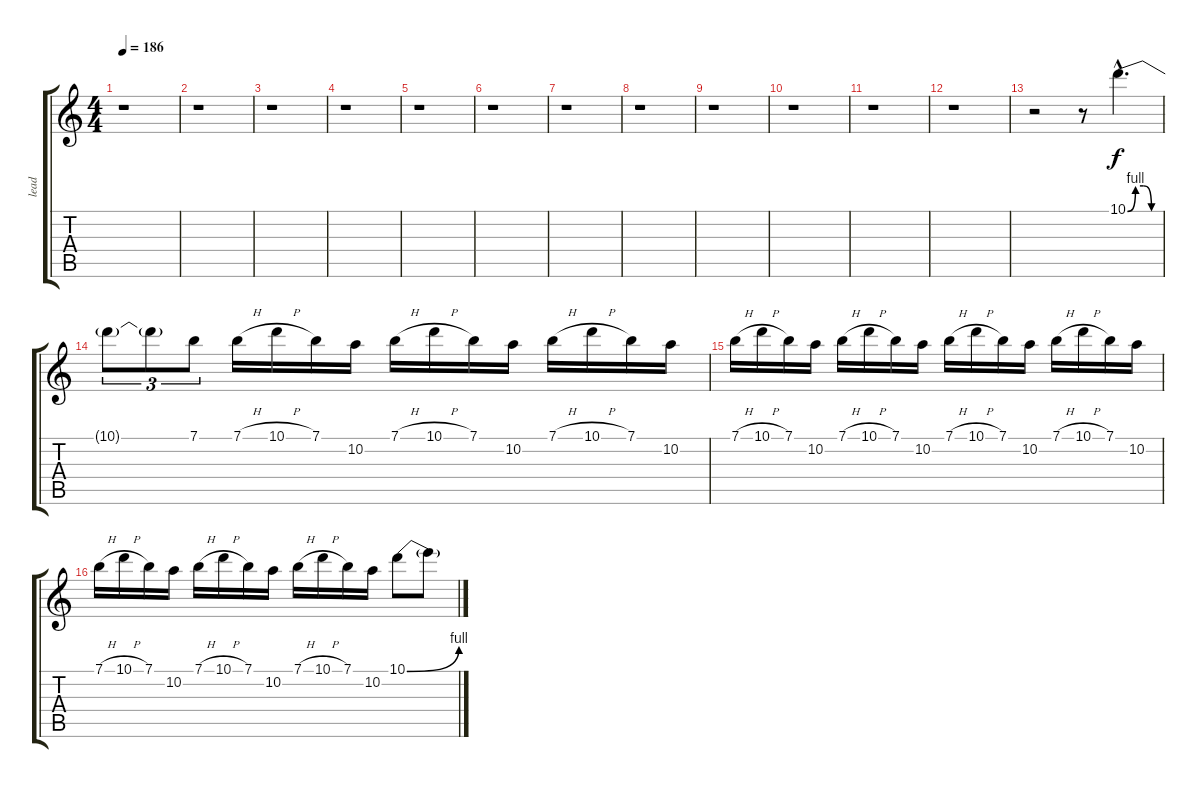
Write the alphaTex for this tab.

\track ("lead" "lead") {instrument distortionguitar}
\staff {score tabs}
\tuning (E4 B3 G3 D3 A2 E2) {hide}
\ts (4 4)
\tempo 186
\clef g2
\ks c
r.1{dy f} |
r.1 |
r.1 |
r.1 |
r.1 |
r.1 |
r.1 |
r.1 |
r.1 |
r.1 |
r.1 |
r.1 |
r.2 r.8 10.1{be (custom 0 0 15 4 30 4 45 0 60 0) hac}.4{d} |
10.1{t}.8{tu (3 2)} 10.1{t}.8{tu (3 2)} 7.1.8{tu (3 2)} 7.1{h}.16 10.1{h}.16 7.1.16 10.2.16 7.1{h}.16 10.1{h}.16 7.1.16 10.2.16 7.1{h}.16 10.1{h}.16 7.1.16 10.2.16 |
7.1{h}.16 10.1{h}.16 7.1.16 10.2.16 7.1{h}.16 10.1{h}.16 7.1.16 10.2.16 7.1{h}.16 10.1{h}.16 7.1.16 10.2.16 7.1{h}.16 10.1{h}.16 7.1.16 10.2.16 |
7.1{h}.16 10.1{h}.16 7.1.16 10.2.16 7.1{h}.16 10.1{h}.16 7.1.16 10.2.16 7.1{h}.16 10.1{h}.16 7.1.16 10.2.16 10.1{be (bend 0 0 60 4)}.8 10.1{t}.8
